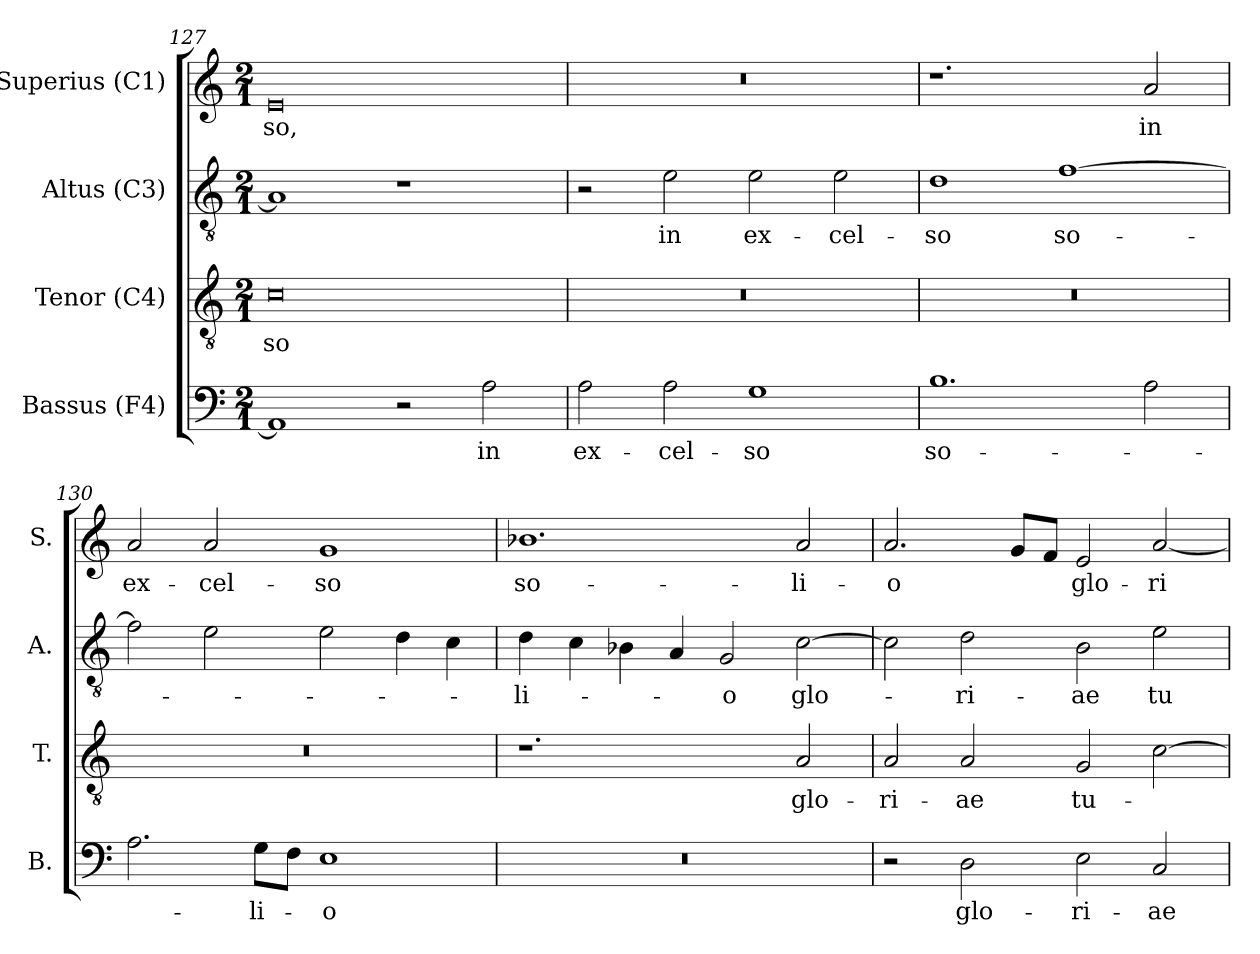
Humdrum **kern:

**kern	**text	**kern	**text	**kern	**text	**kern	**text
*part4	*part4	*part3	*part3	*part2	*part2	*part1	*part1
*staff4	*staff4	*staff3	*staff3	*staff2	*staff2	*staff1	*staff1
*I"Bassus (F4)	*	*I"Tenor (C4)	*	*I"Altus (C3)	*	*I"Superius (C1)	*
*I'B.	*	*I'T.	*	*I'A.	*	*I'S.	*
*clefF4	*	*clefGv2	*	*clefGv2	*	*clefG2	*
*	*	*ITrd7c12	*	*ITrd7c12	*	*	*
*k[]	*	*k[]	*	*k[]	*	*k[]	*
*C:	*	*C:	*	*C:	*	*C:	*
*M2/1	*	*M2/1	*	*M2/1	*	*M2/1	*
=127	=127	=127	=127	=127	=127	=127	=127
!	!	!	!LO:LY:b:color=#000000	!	!	!	!
!	!	!	!	!	!	!	!LO:LY:b:color=#000000
1AAi]	.	0Ci	-so	1AAi]	.	0ei	-so,
2r	.	.	.	1r	.	.	.
!	!LO:LY:b:color=#000000	!	!	!	!	!	!
2Ai\	in	.	.	.	.	.	.
=128	=128	=128	=128	=128	=128	=128	=128
!	!LO:LY:b:color=#000000	!LO:N:vis=1	!	!	!	!LO:N:vis=1	!
2Ai\	ex-	0r	.	2r	.	0r	.
!	!LO:LY:b:color=#000000	!	!	!	!	!	!
!	!	!	!	!	!LO:LY:b:color=#000000	!	!
2Ai\	-cel-	.	.	2Ei\	in	.	.
!	!LO:LY:b:color=#000000	!	!	!	!	!	!
!	!	!	!	!	!LO:LY:b:color=#000000	!	!
1Gi	-so	.	.	2Ei\	ex-	.	.
!	!	!	!	!	!LO:LY:b:color=#000000	!	!
.	.	.	.	2Ei\	-cel-	.	.
!!LO:LB:g=z
=129	=129	=129	=129	=129	=129	=129	=129
!	!LO:LY:b:color=#000000	!LO:N:vis=1	!	!	!	!	!
!	!	!	!	!	!LO:LY:b:color=#000000	!	!
1.Bi	so-	0r	.	1Di	-so	1.r	.
!	!	!	!	!	!LO:LY:b:color=#000000	!	!
.	.	.	.	[1Fi	so-	.	.
!	!	!	!	!	!	!	!LO:LY:b:color=#000000
2Ai\	.	.	.	.	.	2ai/	in
=130	=130	=130	=130	=130	=130	=130	=130
!	!	!LO:N:vis=1	!	!	!	!	!
!	!	!	!	!	!	!	!LO:LY:b:color=#000000
2.Ai\	.	0r	.	2Fi\]	.	2ai/	ex-
!	!	!	!	!	!	!	!LO:LY:b:color=#000000
.	.	.	.	2Ei\	.	2ai/	-cel-
!	!LO:LY:b:color=#000000	!	!	!	!	!	!
8Gi\L	-li-	.	.	.	.	.	.
8Fi\J	.	.	.	.	.	.	.
!	!LO:LY:b:color=#000000	!	!	!	!	!	!
!	!	!	!	!	!	!	!LO:LY:b:color=#000000
1Ei	-o	.	.	2Ei\	.	1gi	-so
.	.	.	.	4Di\	.	.	.
.	.	.	.	4Ci\	.	.	.
=131	=131	=131	=131	=131	=131	=131	=131
!LO:N:vis=1	!	!	!	!	!	!	!
!	!	!	!	!	!LO:LY:b:color=#000000	!	!
!	!	!	!	!	!	!	!LO:LY:b:color=#000000
0r	.	1.r	.	4Di\	-li-	1.b-i	so-
.	.	.	.	4Ci\	.	.	.
.	.	.	.	4BB-i\	.	.	.
.	.	.	.	4AAi/	.	.	.
!	!	!	!	!	!LO:LY:b:color=#000000	!	!
.	.	.	.	2GGi/	-o	.	.
!	!	!	!LO:LY:b:color=#000000	!	!	!	!
!	!	!	!	!	!LO:LY:b:color=#000000	!	!
!	!	!	!	!	!	!	!LO:LY:b:color=#000000
.	.	2AAi/	glo-	[2Ci\	glo-	2ai/	-li-
=132	=132	=132	=132	=132	=132	=132	=132
!	!	!	!LO:LY:b:color=#000000	!	!	!	!
!	!	!	!	!	!	!	!LO:LY:b:color=#000000
2r	.	2AAi/	-ri-	2Ci\]	.	2.ai/	-o
!	!LO:LY:b:color=#000000	!	!	!	!	!	!
!	!	!	!LO:LY:b:color=#000000	!	!	!	!
!	!	!	!	!	!LO:LY:b:color=#000000	!	!
2Di\	glo-	2AAi/	-ae	2Di\	-ri-	.	.
.	.	.	.	.	.	8gi/L	.
.	.	.	.	.	.	8fi/J	.
!	!LO:LY:b:color=#000000	!	!	!	!	!	!
!	!	!	!LO:LY:b:color=#000000	!	!	!	!
!	!	!	!	!	!LO:LY:b:color=#000000	!	!
!	!	!	!	!	!	!	!LO:LY:b:color=#000000
2Ei\	-ri-	2GGi/	tu-	2BBi\	-ae	2ei/	glo-
!	!LO:LY:b:color=#000000	!	!	!	!	!	!
!	!	!	!	!	!LO:LY:b:color=#000000	!	!
!	!	!	!	!	!	!	!LO:LY:b:color=#000000
2Ci/	-ae	[2Ci\	.	2Ei\	tu-	[2ai/	-ri-
=	=	=	=	=	=	=	=
*-	*-	*-	*-	*-	*-	*-	*-
